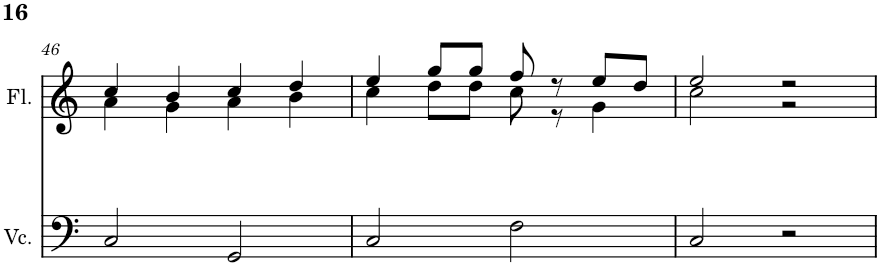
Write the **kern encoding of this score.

**kern	**kern
*part2	*part1
*staff2	*staff1
*I"Cello	*I"Flute
*	*I'Fl.
!!LO:PB:g=z
*clefF4	*clefG2
*k[]	*k[]
*M4/4	*M4/4
=46	=46
*	*^
2C/	4cc/	4a\
.	4b/	4g\
2GG/	4cc/	4a\
.	4dd/	4b\
=47	=47	=47
2C/	4ee/	4cc\
.	8gg/L	8dd\L
.	8gg/J	8dd\J
2F\	8ff/	8cc\
.	8r	8r
.	8ee/L	4g\
.	8dd/J	.
=48	=48	=48
2C/	2ee/	2cc\
2r	2r	2r
*	*v	*v
=	=
*-	*-
